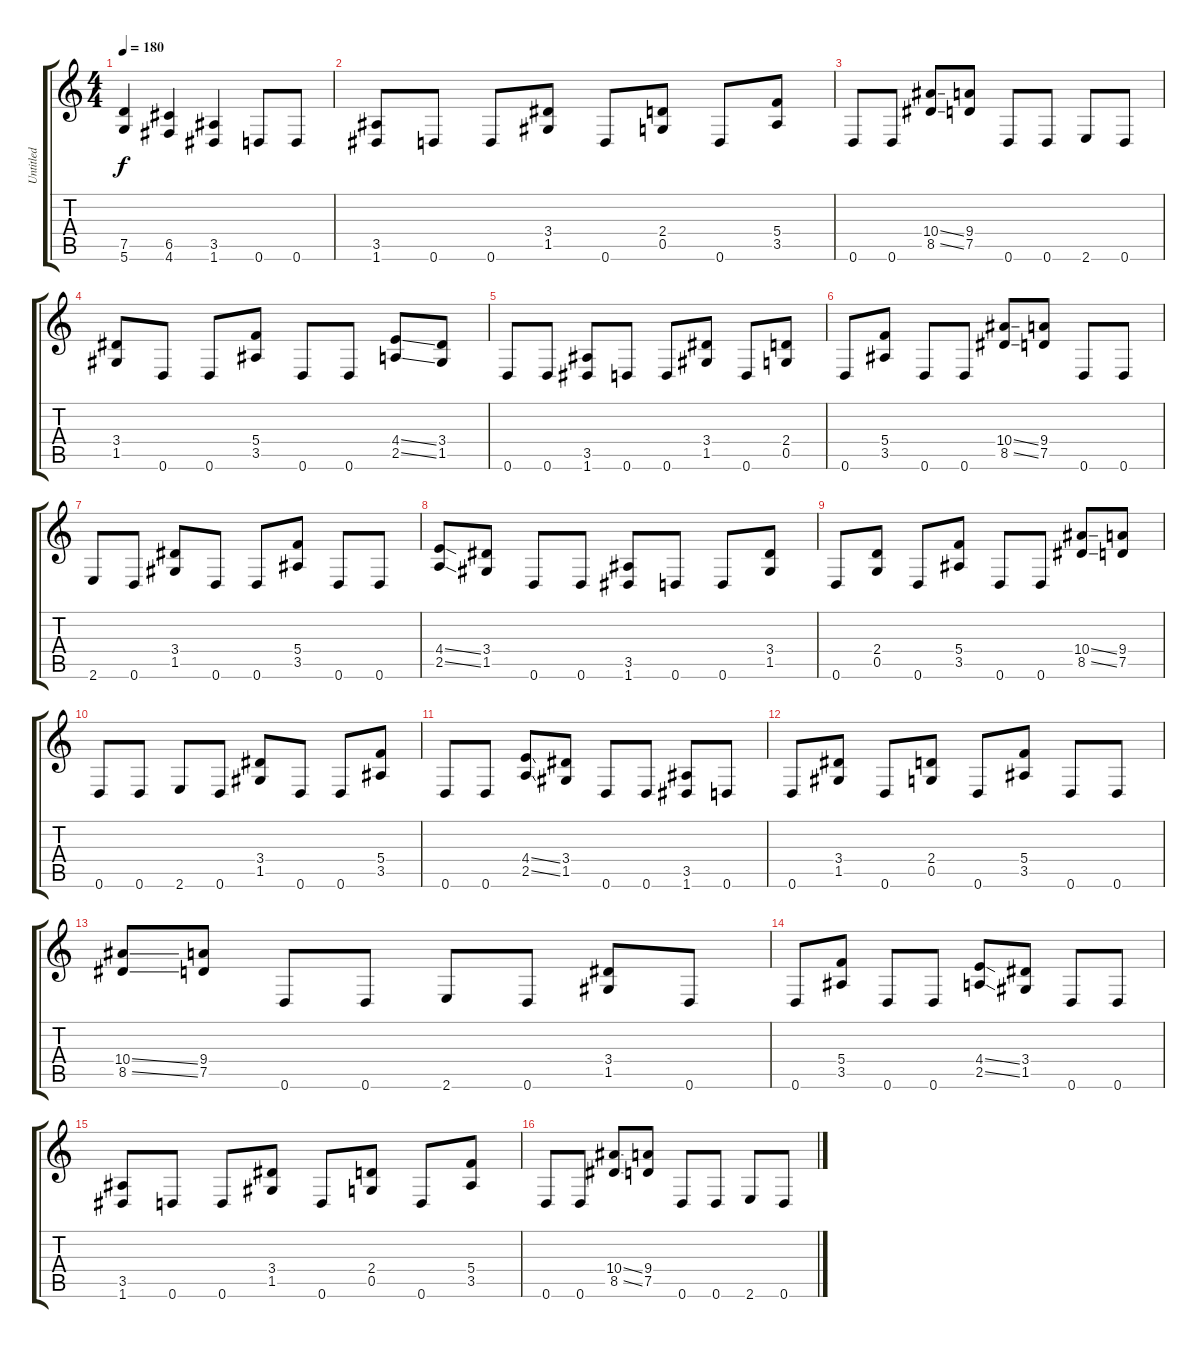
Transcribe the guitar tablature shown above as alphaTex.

\track ("Untitled" "Untitled") {instrument distortionguitar}
\staff {score tabs}
\tuning (D4 A3 F3 C3 G2 D2) {hide}
\ts (4 4)
\tempo 180
\clef g2
\ks c
(7.5 5.6).4{dy f} (6.5 4.6).4 (3.5 1.6).4 0.6.8 0.6.8 |
(3.5 1.6).8 0.6.8 0.6.8 (3.4 1.5).8 0.6.8 (2.4 0.5).8 0.6.8 (5.4 3.5).8 |
0.6.8 0.6.8 (10.4{ss} 8.5{ss}).8 (9.4 7.5).8 0.6.8 0.6.8 2.6.8 0.6.8 |
(3.4 1.5).8 0.6.8 0.6.8 (5.4 3.5).8 0.6.8 0.6.8 (4.4{ss} 2.5{ss}).8 (3.4 1.5).8 |
0.6.8 0.6.8 (3.5 1.6).8 0.6.8 0.6.8 (3.4 1.5).8 0.6.8 (2.4 0.5).8 |
0.6.8 (5.4 3.5).8 0.6.8 0.6.8 (10.4{ss} 8.5{ss}).8 (9.4 7.5).8 0.6.8 0.6.8 |
2.6.8 0.6.8 (3.4 1.5).8 0.6.8 0.6.8 (5.4 3.5).8 0.6.8 0.6.8 |
(4.4{ss} 2.5{ss}).8 (3.4 1.5).8 0.6.8 0.6.8 (3.5 1.6).8 0.6.8 0.6.8 (3.4 1.5).8 |
0.6.8 (2.4 0.5).8 0.6.8 (5.4 3.5).8 0.6.8 0.6.8 (10.4{ss} 8.5{ss}).8 (9.4 7.5).8 |
0.6.8 0.6.8 2.6.8 0.6.8 (3.4 1.5).8 0.6.8 0.6.8 (5.4 3.5).8 |
0.6.8 0.6.8 (4.4{ss} 2.5{ss}).8 (3.4 1.5).8 0.6.8 0.6.8 (3.5 1.6).8 0.6.8 |
0.6.8 (3.4 1.5).8 0.6.8 (2.4 0.5).8 0.6.8 (5.4 3.5).8 0.6.8 0.6.8 |
(10.4{ss} 8.5{ss}).8 (9.4 7.5).8 0.6.8 0.6.8 2.6.8 0.6.8 (3.4 1.5).8 0.6.8 |
0.6.8 (5.4 3.5).8 0.6.8 0.6.8 (4.4{ss} 2.5{ss}).8 (3.4 1.5).8 0.6.8 0.6.8 |
(3.5 1.6).8 0.6.8 0.6.8 (3.4 1.5).8 0.6.8 (2.4 0.5).8 0.6.8 (5.4 3.5).8 |
0.6.8 0.6.8 (10.4{ss} 8.5{ss}).8 (9.4 7.5).8 0.6.8 0.6.8 2.6.8 0.6.8
